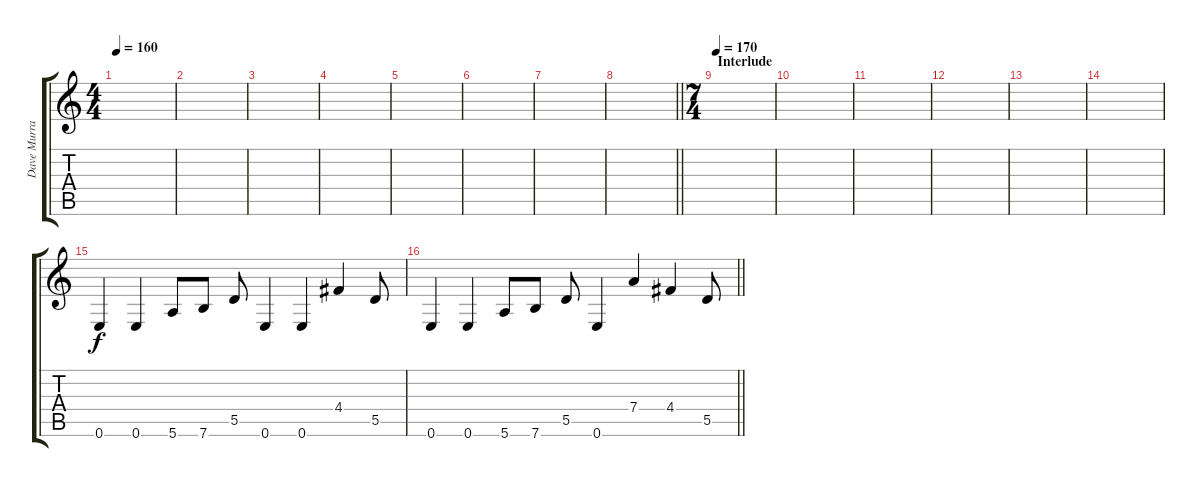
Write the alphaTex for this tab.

\track ("Dave Murray" "Dave Murra") {instrument distortionguitar}
\staff {score tabs}
\tuning (E4 B3 G3 D3 A2 E2) {hide}
\ts (4 4)
\tempo 160
\clef g2
\ks c
|
|
|
|
|
|
|
\barLineRight lightlight
|
\ts (7 4)
\section ("" "Interlude")
\tempo 170
|
|
|
|
|
|
0.6.4 0.6.4 5.6.8 7.6.8 5.5.8 0.6.4 0.6.4 4.4.4 5.5.8 |
\barLineRight lightlight
0.6.4 0.6.4 5.6.8 7.6.8 5.5.8 0.6.4 7.4.4 4.4.4 5.5.8
